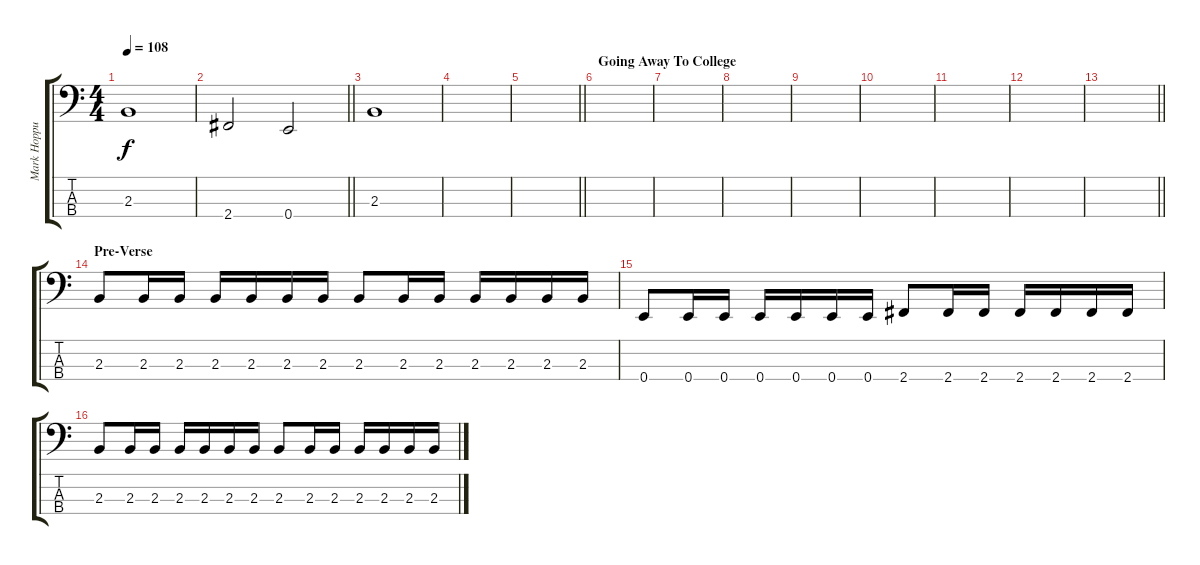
\track ("Mark Hoppus" "Mark Hoppu") {instrument electricbasspick}
\staff {score tabs}
\tuning (G2 D2 A1 E1) {hide}
\ts (4 4)
\tempo 108
\clef f4
\ks c
2.3.1{dy f} |
\barLineRight lightlight
2.4.2 0.4.2 |
2.3.1 |
|
\barLineRight lightlight
|
\section ("" "Going Away To College")
|
|
|
|
|
|
|
\barLineRight lightlight
|
\section ("" "Pre-Verse")
2.3.8 2.3.16 2.3.16 2.3.16 2.3.16 2.3.16 2.3.16 2.3.8 2.3.16 2.3.16 2.3.16 2.3.16 2.3.16 2.3.16 |
0.4.8 0.4.16 0.4.16 0.4.16 0.4.16 0.4.16 0.4.16 2.4.8 2.4.16 2.4.16 2.4.16 2.4.16 2.4.16 2.4.16 |
2.3.8 2.3.16 2.3.16 2.3.16 2.3.16 2.3.16 2.3.16 2.3.8 2.3.16 2.3.16 2.3.16 2.3.16 2.3.16 2.3.16
